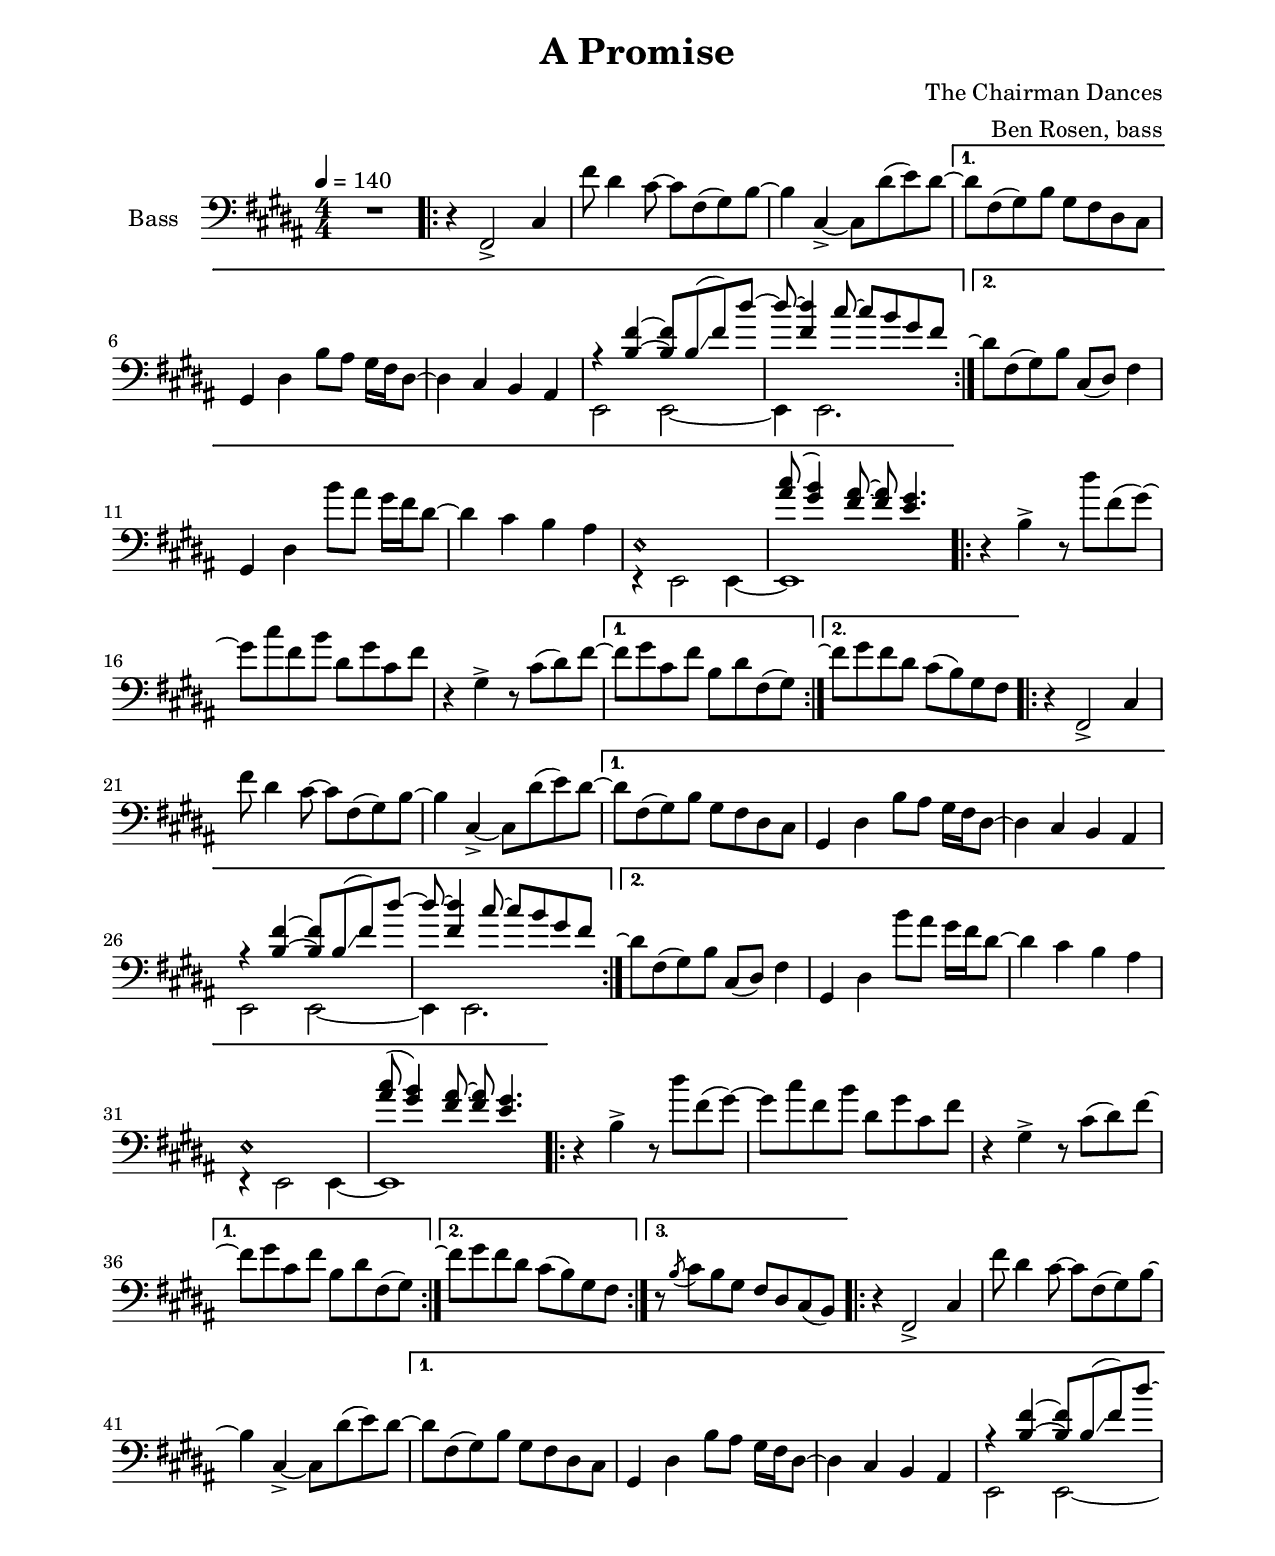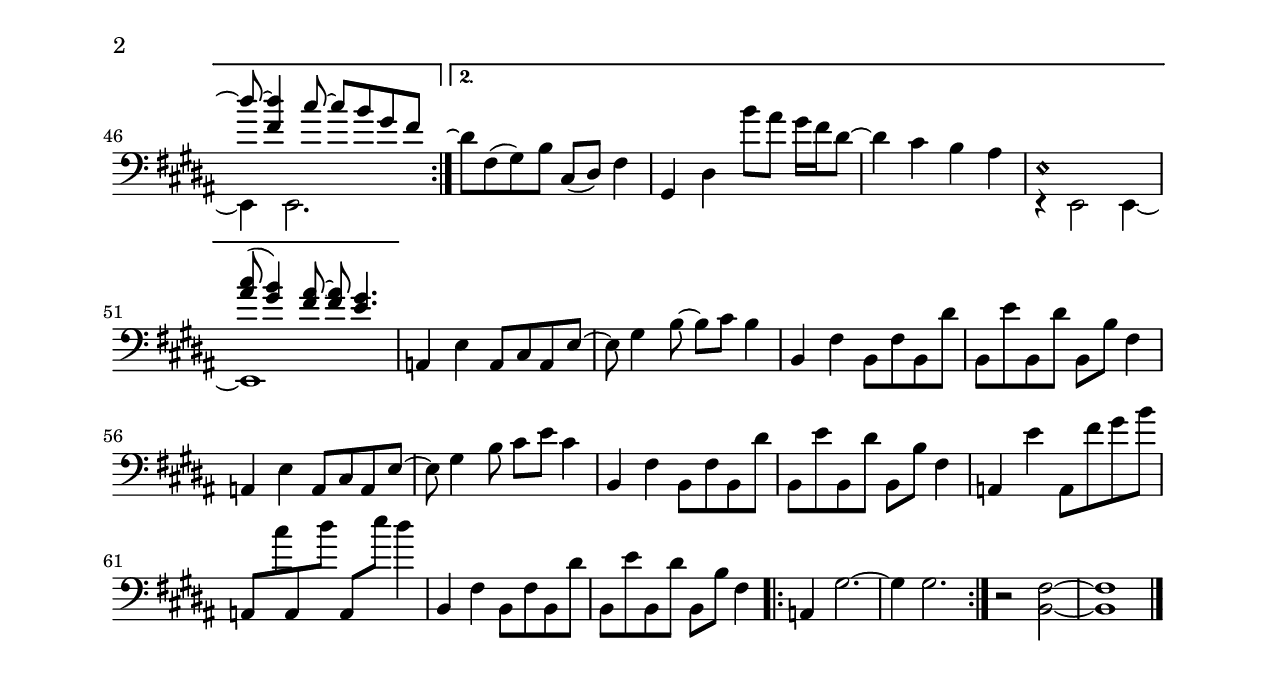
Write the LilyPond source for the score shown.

\version "2.24.0"

\include "settings.ily"

\header {
  title = "A Promise"
  composer = "The Chairman Dances"
  arranger = "Ben Rosen, bass"
}

verse = \relative fs, {
  \repeat volta 2 {
    | r4 fs2 -> cs'4
    | fs'8 ds4 cs8 ~ cs fs, ( gs ) b ~
    | b4 cs, ~ -> cs8 ds' ( e ) ds ~

    \alternative {
      \volta 1 {
        | ds8 fs, ( gs ) b gs fs ds cs
        | gs4 ds' b'8 as gs16 fs ds8 ~
        | ds4 cs b as
        | << {

          r4 <b' fs'> ~ <b fs'>8 b \glissando ( fs' ) ds' ~
          ds8 ~ <fs, ds'>4 cs'8 ~ cs b gs fs

        } \\ {

          e,,2 e ~
          e4 e2.

        } >>
      }

      \volta 2 {
        | ds''8 \repeatTie fs, ( gs ) b cs, ( ds ) fs4
        | gs,4 ds' b''8 as gs16 fs ds8 ~
        | ds4 cs b as
        | << {

          e1 \harmonic
          <as' cs>8 ( <gs b>4 ) <fs as>8 ~ <fs as> <e gs>4.

        } \\ {

          r4 e,,2 e4 ~
          e1

        } >>
      }
    }
  }
}

riff_base = \relative b {
  | r4 b -> r8 ds' fs, ( gs ) ~
  | gs8 cs fs, b ds, gs cs, fs
  | r4 gs, -> r8 cs ( ds ) fs ~
}

riff_volta_one = \relative fs' {
  | fs8 gs cs, fs b, ds fs, ( gs )
}

riff_volta_two = \relative fs' {
  | fs8 \repeatTie gs fs ds cs ( b ) gs fs
}

music = \relative c,  {
  \clef "bass"
  \tempo 4 = 140
  \key b \major

  | R1

  \verse

  \repeat volta 2 {
    \riff_base

    \alternative {
      \volta 1 {
        \riff_volta_one
      }

      \volta 2 {
        \riff_volta_two
      }
    }
  }

  \verse

  \repeat volta 3 {
    \riff_base

    \alternative {
      \volta 1 {
        \riff_volta_one
      }

      \volta 2 {
        \riff_volta_two
      }

      \volta 3 {
        r8 \acciaccatura { b'' } cs  b gs fs ds cs ( b )
      }
    }
  }

  \verse

  | a4 e' a,8 cs a e' ~
  | e8 gs4 b8 ~ b cs b4
  | b,4 fs' b,8 fs' b, ds'
  | b,8 e' b, ds' b, b' fs4

  | a,4 e' a,8 cs a e' ~
  | e8 gs4 b8 cs e cs4
  | b,4 fs' b,8 fs' b, ds'
  | b,8 e' b, ds' b, b' fs4

  | a,4 e'' a,,8 fs'' gs b
  | a,,8 cs'' a,, ds'' a,, e''' ds4
  | b,,4 fs' b,8 fs' b, ds'
  | b,8 e' b, ds' b, b' fs4

  \repeat volta 2 {
    | a,4 gs'2. ~
    | gs4 gs2.
  }

  | r2 <b, fs'>2 ~
  | <b fs'>1

  \bar "|."
}

\score {
  \new Staff \with {
    instrumentName = "Bass"
    \numericTimeSignature
  } {
    \compressMMRests
    \music
  }
}
